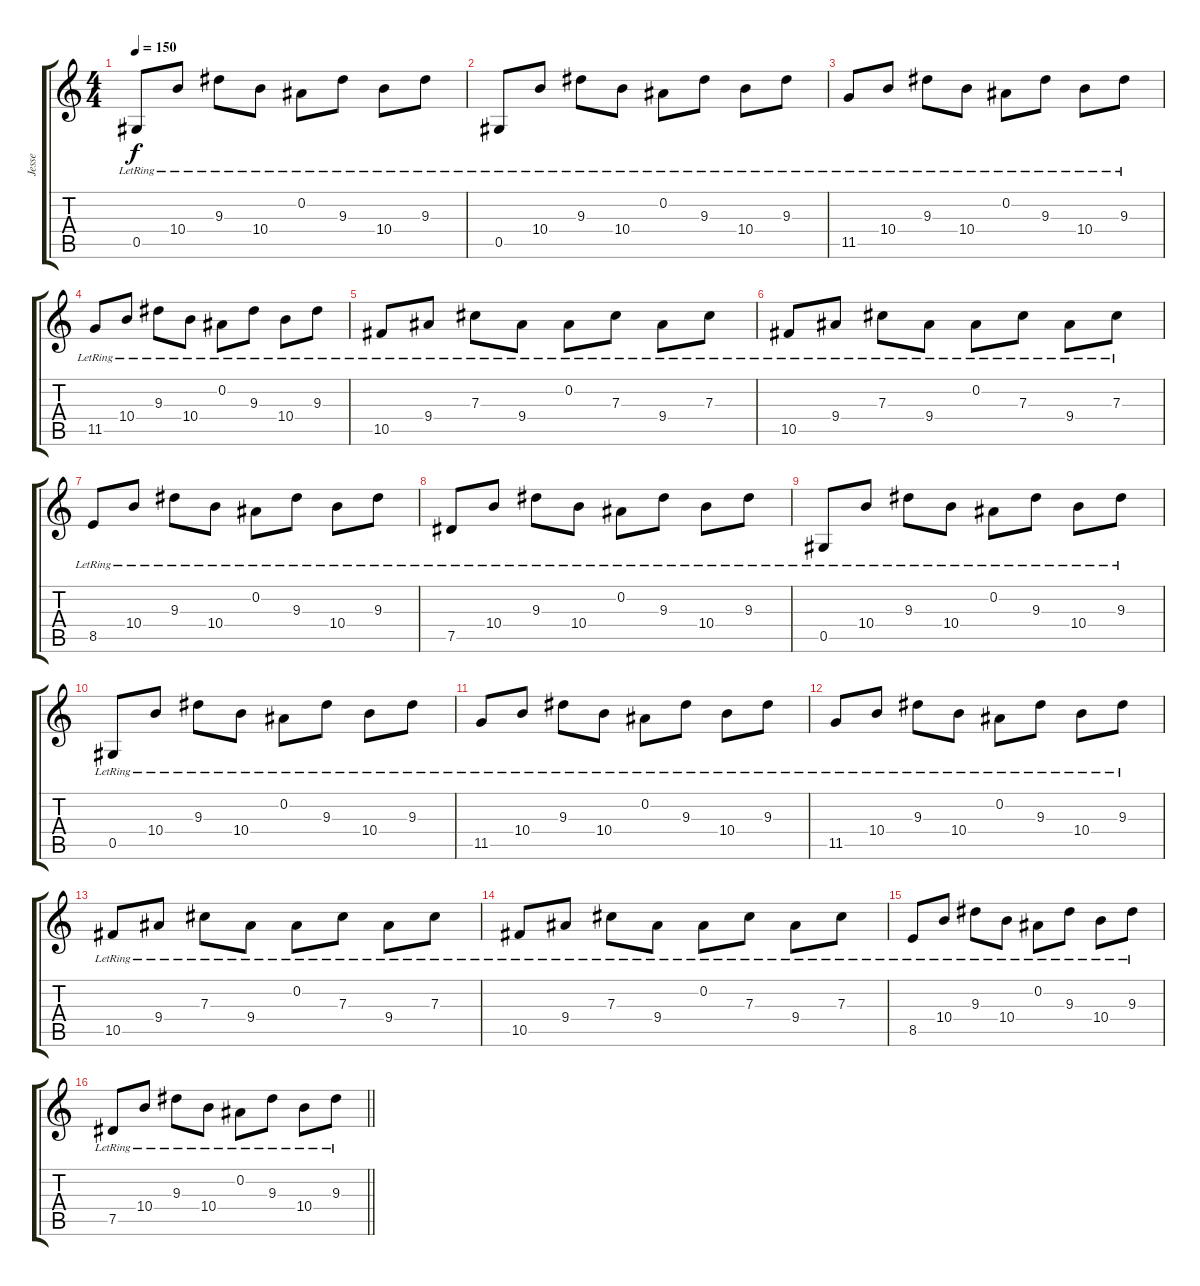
\track ("Jesse" "Jesse") {instrument overdrivenguitar}
\staff {score tabs}
\tuning (Eb4 Bb3 Gb3 Db3 Ab2 Eb2) {hide}
\ts (4 4)
\tempo 150
\clef g2
\ks c
0.5{lr}.8{dy f} 10.4{lr}.8 9.3{lr}.8 10.4{lr}.8 0.2{lr}.8 9.3{lr}.8 10.4{lr}.8 9.3{lr}.8 |
0.5{lr}.8 10.4{lr}.8 9.3{lr}.8 10.4{lr}.8 0.2{lr}.8 9.3{lr}.8 10.4{lr}.8 9.3{lr}.8 |
11.5{lr}.8 10.4{lr}.8 9.3{lr}.8 10.4{lr}.8 0.2{lr}.8 9.3{lr}.8 10.4{lr}.8 9.3{lr}.8 |
11.5{lr}.8 10.4{lr}.8 9.3{lr}.8 10.4{lr}.8 0.2{lr}.8 9.3{lr}.8 10.4{lr}.8 9.3{lr}.8 |
10.5{lr}.8 9.4{lr}.8 7.3{lr}.8 9.4{lr}.8 0.2{lr}.8 7.3{lr}.8 9.4{lr}.8 7.3{lr}.8 |
10.5{lr}.8 9.4{lr}.8 7.3{lr}.8 9.4{lr}.8 0.2{lr}.8 7.3{lr}.8 9.4{lr}.8 7.3{lr}.8 |
8.5{lr}.8 10.4{lr}.8 9.3{lr}.8 10.4{lr}.8 0.2{lr}.8 9.3{lr}.8 10.4{lr}.8 9.3{lr}.8 |
7.5{lr}.8 10.4{lr}.8 9.3{lr}.8 10.4{lr}.8 0.2{lr}.8 9.3{lr}.8 10.4{lr}.8 9.3{lr}.8 |
0.5{lr}.8 10.4{lr}.8 9.3{lr}.8 10.4{lr}.8 0.2{lr}.8 9.3{lr}.8 10.4{lr}.8 9.3{lr}.8 |
0.5{lr}.8 10.4{lr}.8 9.3{lr}.8 10.4{lr}.8 0.2{lr}.8 9.3{lr}.8 10.4{lr}.8 9.3{lr}.8 |
11.5{lr}.8 10.4{lr}.8 9.3{lr}.8 10.4{lr}.8 0.2{lr}.8 9.3{lr}.8 10.4{lr}.8 9.3{lr}.8 |
11.5{lr}.8 10.4{lr}.8 9.3{lr}.8 10.4{lr}.8 0.2{lr}.8 9.3{lr}.8 10.4{lr}.8 9.3{lr}.8 |
10.5{lr}.8 9.4{lr}.8 7.3{lr}.8 9.4{lr}.8 0.2{lr}.8 7.3{lr}.8 9.4{lr}.8 7.3{lr}.8 |
10.5{lr}.8 9.4{lr}.8 7.3{lr}.8 9.4{lr}.8 0.2{lr}.8 7.3{lr}.8 9.4{lr}.8 7.3{lr}.8 |
8.5{lr}.8 10.4{lr}.8 9.3{lr}.8 10.4{lr}.8 0.2{lr}.8 9.3{lr}.8 10.4{lr}.8 9.3{lr}.8 |
\barLineRight lightlight
7.5{lr}.8 10.4{lr}.8 9.3{lr}.8 10.4{lr}.8 0.2{lr}.8 9.3{lr}.8 10.4{lr}.8 9.3{lr}.8
